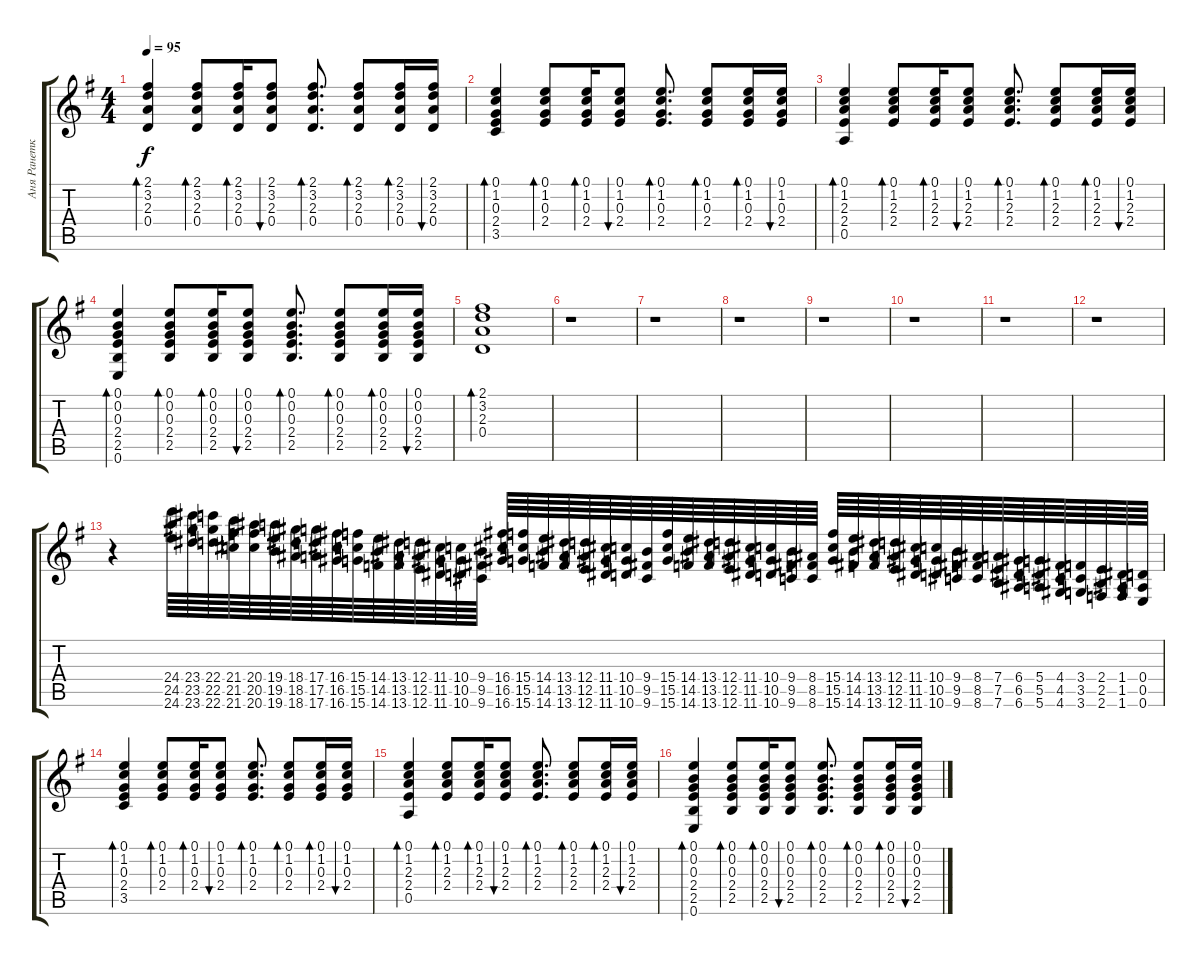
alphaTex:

\track ("Аня Ранетка" "Аня Ранетк") {instrument electricguitarclean}
\staff {score tabs}
\tuning (E4 B3 G3 D3 A2 E2) {hide}
\ts (4 4)
\tempo 95
\clef g2
\ks eminor
(2.1 3.2 2.3 0.4).4{bd 30 dy f} (2.1 3.2 2.3 0.4).8{bd 30} (2.1 3.2 2.3 0.4).16{bd 30} (2.1 3.2 2.3 0.4).8{bu 30} (2.1 3.2 2.3 0.4).8{d bd 30} (2.1 3.2 2.3 0.4).8{bd 30} (2.1 3.2 2.3 0.4).16{bd 30} (2.1 3.2 2.3 0.4).16{bu 30} |
(0.1 1.2 0.3 2.4 3.5).4{bd 30} (0.1 1.2 0.3 2.4).8{bd 30} (0.1 1.2 0.3 2.4).16{bd 30} (0.1 1.2 0.3 2.4).8{bu 30} (0.1 1.2 0.3 2.4).8{d bd 30} (0.1 1.2 0.3 2.4).8{bd 30} (0.1 1.2 0.3 2.4).16{bd 30} (0.1 1.2 0.3 2.4).16{bu 30} |
(0.1 1.2 2.3 2.4 0.5).4{bd 30} (0.1 1.2 2.3 2.4).8{bd 30} (0.1 1.2 2.3 2.4).16{bd 30} (0.1 1.2 2.3 2.4).8{bu 30} (0.1 1.2 2.3 2.4).8{d bd 30} (0.1 1.2 2.3 2.4).8{bd 30} (0.1 1.2 2.3 2.4).16{bd 30} (0.1 1.2 2.3 2.4).16{bu 30} |
(0.1 0.2 0.3 2.4 2.5 0.6).4{bd 30} (0.1 0.2 0.3 2.4 2.5).8{bd 30} (0.1 0.2 0.3 2.4 2.5).16{bd 30} (0.1 0.2 0.3 2.4 2.5).8{bu 30} (0.1 0.2 0.3 2.4 2.5).8{d bd 30} (0.1 0.2 0.3 2.4 2.5).8{bd 30} (0.1 0.2 0.3 2.4 2.5).16{bd 30} (0.1 0.2 0.3 2.4 2.5).16{bu 30} |
(2.1 3.2 2.3 0.4).1{bd 30} |
r.1 |
r.1 |
r.1 |
r.1 |
r.1 |
r.1 |
r.1 |
r.4{instrument guitarfretnoise} (24.4 24.5 24.6).64 (23.4 23.5 23.6).64 (22.4 22.5 22.6).64 (21.4 21.5 21.6).64 (20.4 20.5 20.6).64 (19.4 19.5 19.6).64 (18.4 18.5 18.6).64 (17.4 17.5 17.6).64 (16.4 16.5 16.6).64 (15.4 15.5 15.6).64 (14.4 14.5 14.6).64 (13.4 13.5 13.6).64 (12.4 12.5 12.6).64 (11.4 11.5 11.6).64 (10.4 10.5 10.6).64 (9.4 9.5 9.6).64 (16.4 16.5 16.6).64 (15.4 15.5 15.6).64 (14.4 14.5 14.6).64 (13.4 13.5 13.6).64 (12.4 12.5 12.6).64 (11.4 11.5 11.6).64 (10.4 10.5 10.6).64 (9.4 9.5 9.6).64 (15.4 15.5 15.6).64 (14.4 14.5 14.6).64 (13.4 13.5 13.6).64 (12.4 12.5 12.6).64 (11.4 11.5 11.6).64 (10.4 10.5 10.6).64 (9.4 9.5 9.6).64 (8.4 8.5 8.6).64 (15.4 15.5 15.6).64 (14.4 14.5 14.6).64 (13.4 13.5 13.6).64 (12.4 12.5 12.6).64 (11.4 11.5 11.6).64 (10.4 10.5 10.6).64 (9.4 9.5 9.6).64 (8.4 8.5 8.6).64 (7.4 7.5 7.6).64 (6.4 6.5 6.6).64 (5.4 5.5 5.6).64 (4.4 4.5 4.6).64 (3.4 3.5 3.6).64 (2.4 2.5 2.6).64 (1.4 1.5 1.6).64 (0.4 0.5 0.6).64 |
(0.1 1.2 0.3 2.4 3.5).4{bd 30 instrument electricguitarclean} (0.1 1.2 0.3 2.4).8{bd 30} (0.1 1.2 0.3 2.4).16{bd 30} (0.1 1.2 0.3 2.4).8{bu 30} (0.1 1.2 0.3 2.4).8{d bd 30} (0.1 1.2 0.3 2.4).8{bd 30} (0.1 1.2 0.3 2.4).16{bd 30} (0.1 1.2 0.3 2.4).16{bu 30} |
(0.1 1.2 2.3 2.4 0.5).4{bd 30} (0.1 1.2 2.3 2.4).8{bd 30} (0.1 1.2 2.3 2.4).16{bd 30} (0.1 1.2 2.3 2.4).8{bu 30} (0.1 1.2 2.3 2.4).8{d bd 30} (0.1 1.2 2.3 2.4).8{bd 30} (0.1 1.2 2.3 2.4).16{bd 30} (0.1 1.2 2.3 2.4).16{bu 30} |
(0.1 0.2 0.3 2.4 2.5 0.6).4{bd 30} (0.1 0.2 0.3 2.4 2.5).8{bd 30} (0.1 0.2 0.3 2.4 2.5).16{bd 30} (0.1 0.2 0.3 2.4 2.5).8{bu 30} (0.1 0.2 0.3 2.4 2.5).8{d bd 30} (0.1 0.2 0.3 2.4 2.5).8{bd 30} (0.1 0.2 0.3 2.4 2.5).16{bd 30} (0.1 0.2 0.3 2.4 2.5).16{bu 30}
